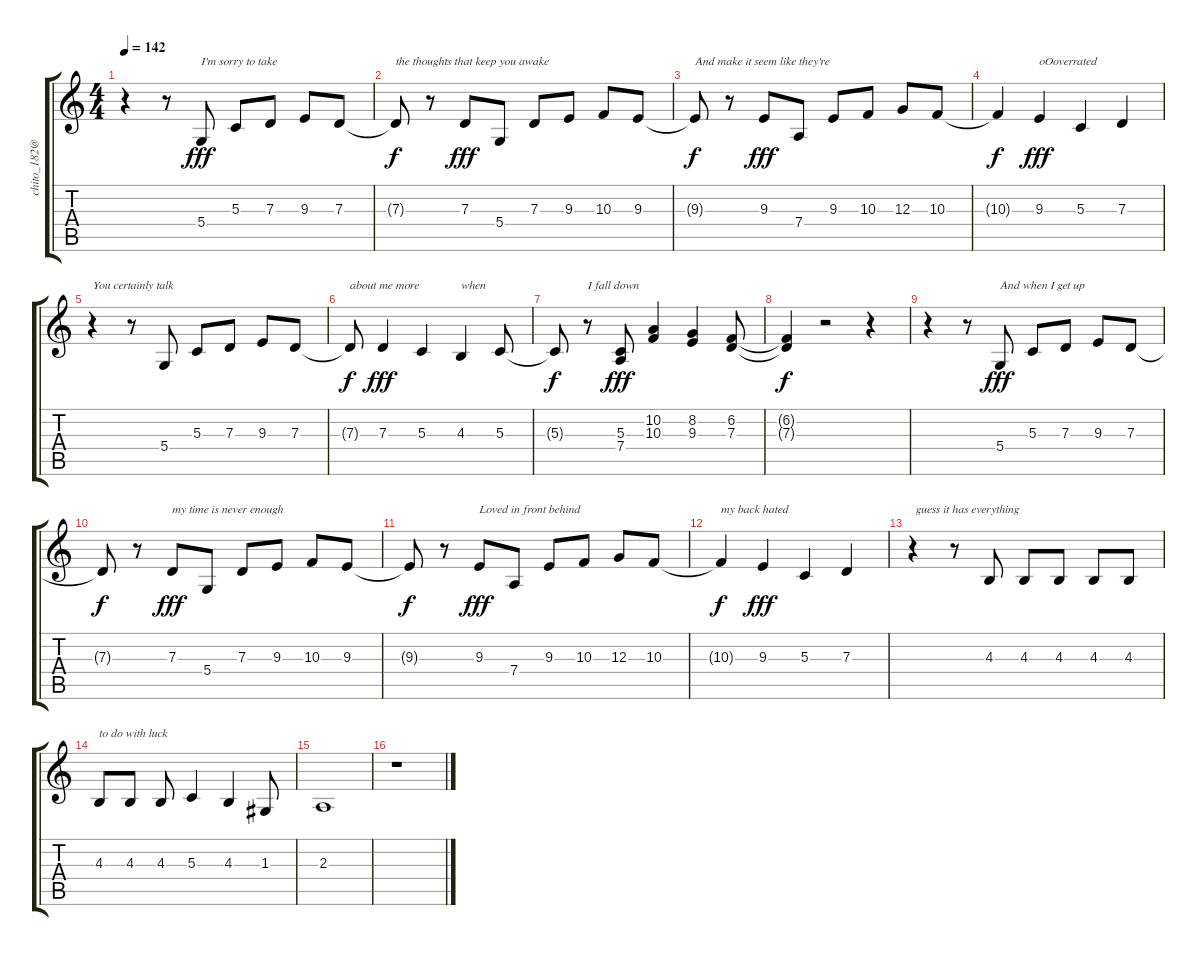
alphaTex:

\track ("" "chito_182@") {instrument violin}
\staff {score tabs}
\tuning (E4 B3 G3 D3 A2 E2) {hide}
\ts (4 4)
\tempo 142
\clef g2
\ks c
r.4{dy fff} r.8 5.4.8{txt "I'm sorry to take "} 5.3.8 7.3.8 9.3.8 7.3.8 |
7.3{t}.8{txt "the thoughts that keep you awake " dy f} r.8 7.3.8{dy fff} 5.4.8 7.3.8 9.3.8 10.3.8 9.3.8 |
9.3{t}.8{txt "And make it seem like they're" dy f} r.8 9.3.8{dy fff} 7.4.8 9.3.8 10.3.8 12.3.8 10.3.8 |
10.3{t}.4{dy f} 9.3.4{txt "oOoverrated " dy fff} 5.3.4 7.3.4 |
r.4{txt "You certainly talk "} r.8 5.4.8 5.3.8 7.3.8 9.3.8 7.3.8 |
7.3{t}.8{txt "about me more" dy f} 7.3.4{dy fff} 5.3.4 4.3.4{txt "when"} 5.3.8 |
5.3{t}.8{dy f} r.8{txt "I fall down"} (5.3 7.4).8{dy fff} (10.2 10.3).4 (8.2 9.3).4 (6.2 7.3).8 |
(6.2{t} 7.3{t}).4{dy f} r.2 r.4 |
r.4 r.8 5.4.8{txt "And when I get up " dy fff} 5.3.8 7.3.8 9.3.8 7.3.8 |
7.3{t}.8{dy f} r.8 7.3.8{txt "my time is never enough" dy fff} 5.4.8 7.3.8 9.3.8 10.3.8 9.3.8 |
9.3{t}.8{dy f} r.8 9.3.8{txt "Loved in front behind" dy fff} 7.4.8 9.3.8 10.3.8 12.3.8 10.3.8 |
10.3{t}.4{txt "my back hated " dy f} 9.3.4{dy fff} 5.3.4 7.3.4 |
r.4{txt " guess it has everything "} r.8 4.3.8 4.3.8 4.3.8 4.3.8 4.3.8 |
4.3.8{txt "to do with luck"} 4.3.8 4.3.8 5.3.4 4.3.4 1.3.8 |
2.3.1{volume 0} |
r.1
